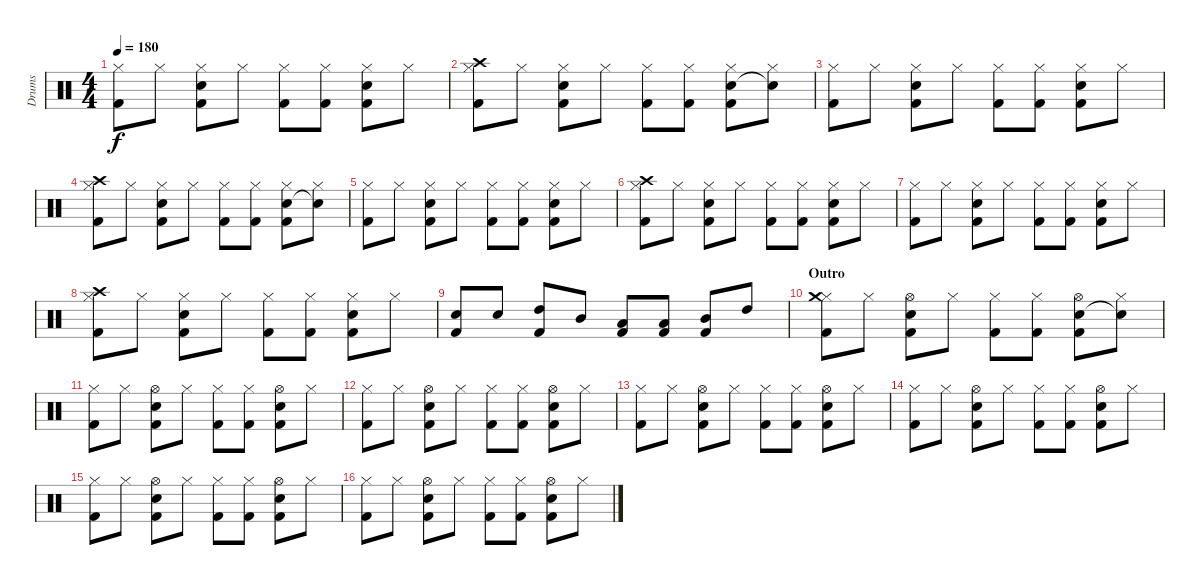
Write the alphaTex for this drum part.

\track ("Drums" "Drums") {instrument percussion}
\staff {score}
\articulation defaults
\ts (4 4)
\tempo 180
\clef neutral
\ks c
("Hi-Hat (closed)" "Kick (hit) 2").8{dy f} "Hi-Hat (closed)".8 ("Hi-Hat (closed)" "Electric Snare (hit)" "Kick (hit) 2").8 "Hi-Hat (closed)".8 ("Hi-Hat (closed)" "Kick (hit) 2").8 ("Hi-Hat (closed)" "Kick (hit) 2").8 ("Hi-Hat (closed)" "Electric Snare (hit)" "Kick (hit) 2").8 "Hi-Hat (closed)".8 |
("Hi-Hat (closed)" "Crash high (hit)" "Kick (hit) 2").8 "Hi-Hat (closed)".8 ("Hi-Hat (closed)" "Electric Snare (hit)" "Kick (hit) 2").8 "Hi-Hat (closed)".8 ("Hi-Hat (closed)" "Kick (hit) 2").8 ("Hi-Hat (closed)" "Kick (hit) 2").8 ("Hi-Hat (closed)" "Electric Snare (hit)" "Kick (hit) 2").8 ("Hi-Hat (closed)" "Snare (hit)"{t}).8 |
("Hi-Hat (closed)" "Kick (hit) 2").8 "Hi-Hat (closed)".8 ("Hi-Hat (closed)" "Electric Snare (hit)" "Kick (hit) 2").8 "Hi-Hat (closed)".8 ("Hi-Hat (closed)" "Kick (hit) 2").8 ("Hi-Hat (closed)" "Kick (hit) 2").8 ("Hi-Hat (closed)" "Electric Snare (hit)" "Kick (hit) 2").8 "Hi-Hat (closed)".8 |
("Hi-Hat (closed)" "Crash high (hit)" "Kick (hit) 2").8 "Hi-Hat (closed)".8 ("Hi-Hat (closed)" "Electric Snare (hit)" "Kick (hit) 2").8 "Hi-Hat (closed)".8 ("Hi-Hat (closed)" "Kick (hit) 2").8 ("Hi-Hat (closed)" "Kick (hit) 2").8 ("Hi-Hat (closed)" "Electric Snare (hit)" "Kick (hit) 2").8 ("Hi-Hat (closed)" "Snare (hit)"{t}).8 |
("Hi-Hat (closed)" "Kick (hit) 2").8 "Hi-Hat (closed)".8 ("Hi-Hat (closed)" "Electric Snare (hit)" "Kick (hit) 2").8 "Hi-Hat (closed)".8 ("Hi-Hat (closed)" "Kick (hit) 2").8 ("Hi-Hat (closed)" "Kick (hit) 2").8 ("Hi-Hat (closed)" "Electric Snare (hit)" "Kick (hit) 2").8 "Hi-Hat (closed)".8 |
("Hi-Hat (closed)" "Crash high (hit)" "Kick (hit) 2").8 "Hi-Hat (closed)".8 ("Hi-Hat (closed)" "Electric Snare (hit)" "Kick (hit) 2").8 "Hi-Hat (closed)".8 ("Hi-Hat (closed)" "Kick (hit) 2").8 ("Hi-Hat (closed)" "Kick (hit) 2").8 ("Hi-Hat (closed)" "Electric Snare (hit)" "Kick (hit) 2").8 "Hi-Hat (closed)".8 |
("Hi-Hat (closed)" "Kick (hit) 2").8 "Hi-Hat (closed)".8 ("Hi-Hat (closed)" "Electric Snare (hit)" "Kick (hit) 2").8 "Hi-Hat (closed)".8 ("Hi-Hat (closed)" "Kick (hit) 2").8 ("Hi-Hat (closed)" "Kick (hit) 2").8 ("Hi-Hat (closed)" "Electric Snare (hit)" "Kick (hit) 2").8 "Hi-Hat (closed)".8 |
("Hi-Hat (closed)" "Crash high (hit)" "Kick (hit) 2").8 "Hi-Hat (closed)".8 ("Hi-Hat (closed)" "Electric Snare (hit)" "Kick (hit) 2").8 "Hi-Hat (closed)".8 ("Hi-Hat (closed)" "Kick (hit) 2").8 ("Hi-Hat (closed)" "Kick (hit) 2").8 ("Hi-Hat (closed)" "Electric Snare (hit)" "Kick (hit) 2").8 "Hi-Hat (closed)".8 |
("Electric Snare (hit)" "Kick (hit) 2").8 "Electric Snare (hit)".8 ("High Tom (hit)" "Kick (hit) 2").8 "Mid Tom (hit)".8 ("Low Tom (hit)" "Kick (hit) 2").8 ("Low Tom (hit)" "Kick (hit) 2").8 ("Mid Tom (hit)" "Kick (hit) 2").8 "High Tom (hit)".8 |
\section ("" "Outro")
("Hi-Hat (closed)" "Crash medium (hit)" "Kick (hit) 2").8 "Hi-Hat (closed)".8 ("Hi-Hat (open)" "Electric Snare (hit)" "Kick (hit) 2").8 "Hi-Hat (closed)".8 ("Hi-Hat (closed)" "Kick (hit) 2").8 ("Hi-Hat (closed)" "Kick (hit) 2").8 ("Hi-Hat (open)" "Electric Snare (hit)" "Kick (hit) 2").8 ("Hi-Hat (closed)" "Snare (hit)"{t}).8 |
("Hi-Hat (closed)" "Kick (hit) 2").8 "Hi-Hat (closed)".8 ("Hi-Hat (open)" "Electric Snare (hit)" "Kick (hit) 2").8 "Hi-Hat (closed)".8 ("Hi-Hat (closed)" "Kick (hit) 2").8 ("Hi-Hat (closed)" "Kick (hit) 2").8 ("Hi-Hat (open)" "Electric Snare (hit)" "Kick (hit) 2").8 "Hi-Hat (closed)".8 |
("Hi-Hat (closed)" "Kick (hit) 2").8 "Hi-Hat (closed)".8 ("Hi-Hat (open)" "Electric Snare (hit)" "Kick (hit) 2").8 "Hi-Hat (closed)".8 ("Hi-Hat (closed)" "Kick (hit) 2").8 ("Hi-Hat (closed)" "Kick (hit) 2").8 ("Hi-Hat (open)" "Electric Snare (hit)" "Kick (hit) 2").8 "Hi-Hat (closed)".8 |
("Hi-Hat (closed)" "Kick (hit) 2").8 "Hi-Hat (closed)".8 ("Hi-Hat (open)" "Electric Snare (hit)" "Kick (hit) 2").8 "Hi-Hat (closed)".8 ("Hi-Hat (closed)" "Kick (hit) 2").8 ("Hi-Hat (closed)" "Kick (hit) 2").8 ("Hi-Hat (open)" "Electric Snare (hit)" "Kick (hit) 2").8 "Hi-Hat (closed)".8 |
("Hi-Hat (closed)" "Kick (hit) 2").8 "Hi-Hat (closed)".8 ("Hi-Hat (open)" "Electric Snare (hit)" "Kick (hit) 2").8 "Hi-Hat (closed)".8 ("Hi-Hat (closed)" "Kick (hit) 2").8 ("Hi-Hat (closed)" "Kick (hit) 2").8 ("Hi-Hat (open)" "Electric Snare (hit)" "Kick (hit) 2").8 "Hi-Hat (closed)".8 |
("Hi-Hat (closed)" "Kick (hit) 2").8 "Hi-Hat (closed)".8 ("Hi-Hat (open)" "Electric Snare (hit)" "Kick (hit) 2").8 "Hi-Hat (closed)".8 ("Hi-Hat (closed)" "Kick (hit) 2").8 ("Hi-Hat (closed)" "Kick (hit) 2").8 ("Hi-Hat (open)" "Electric Snare (hit)" "Kick (hit) 2").8 "Hi-Hat (closed)".8 |
("Hi-Hat (closed)" "Kick (hit) 2").8 "Hi-Hat (closed)".8 ("Hi-Hat (open)" "Electric Snare (hit)" "Kick (hit) 2").8 "Hi-Hat (closed)".8 ("Hi-Hat (closed)" "Kick (hit) 2").8 ("Hi-Hat (closed)" "Kick (hit) 2").8 ("Hi-Hat (open)" "Electric Snare (hit)" "Kick (hit) 2").8 "Hi-Hat (closed)".8
